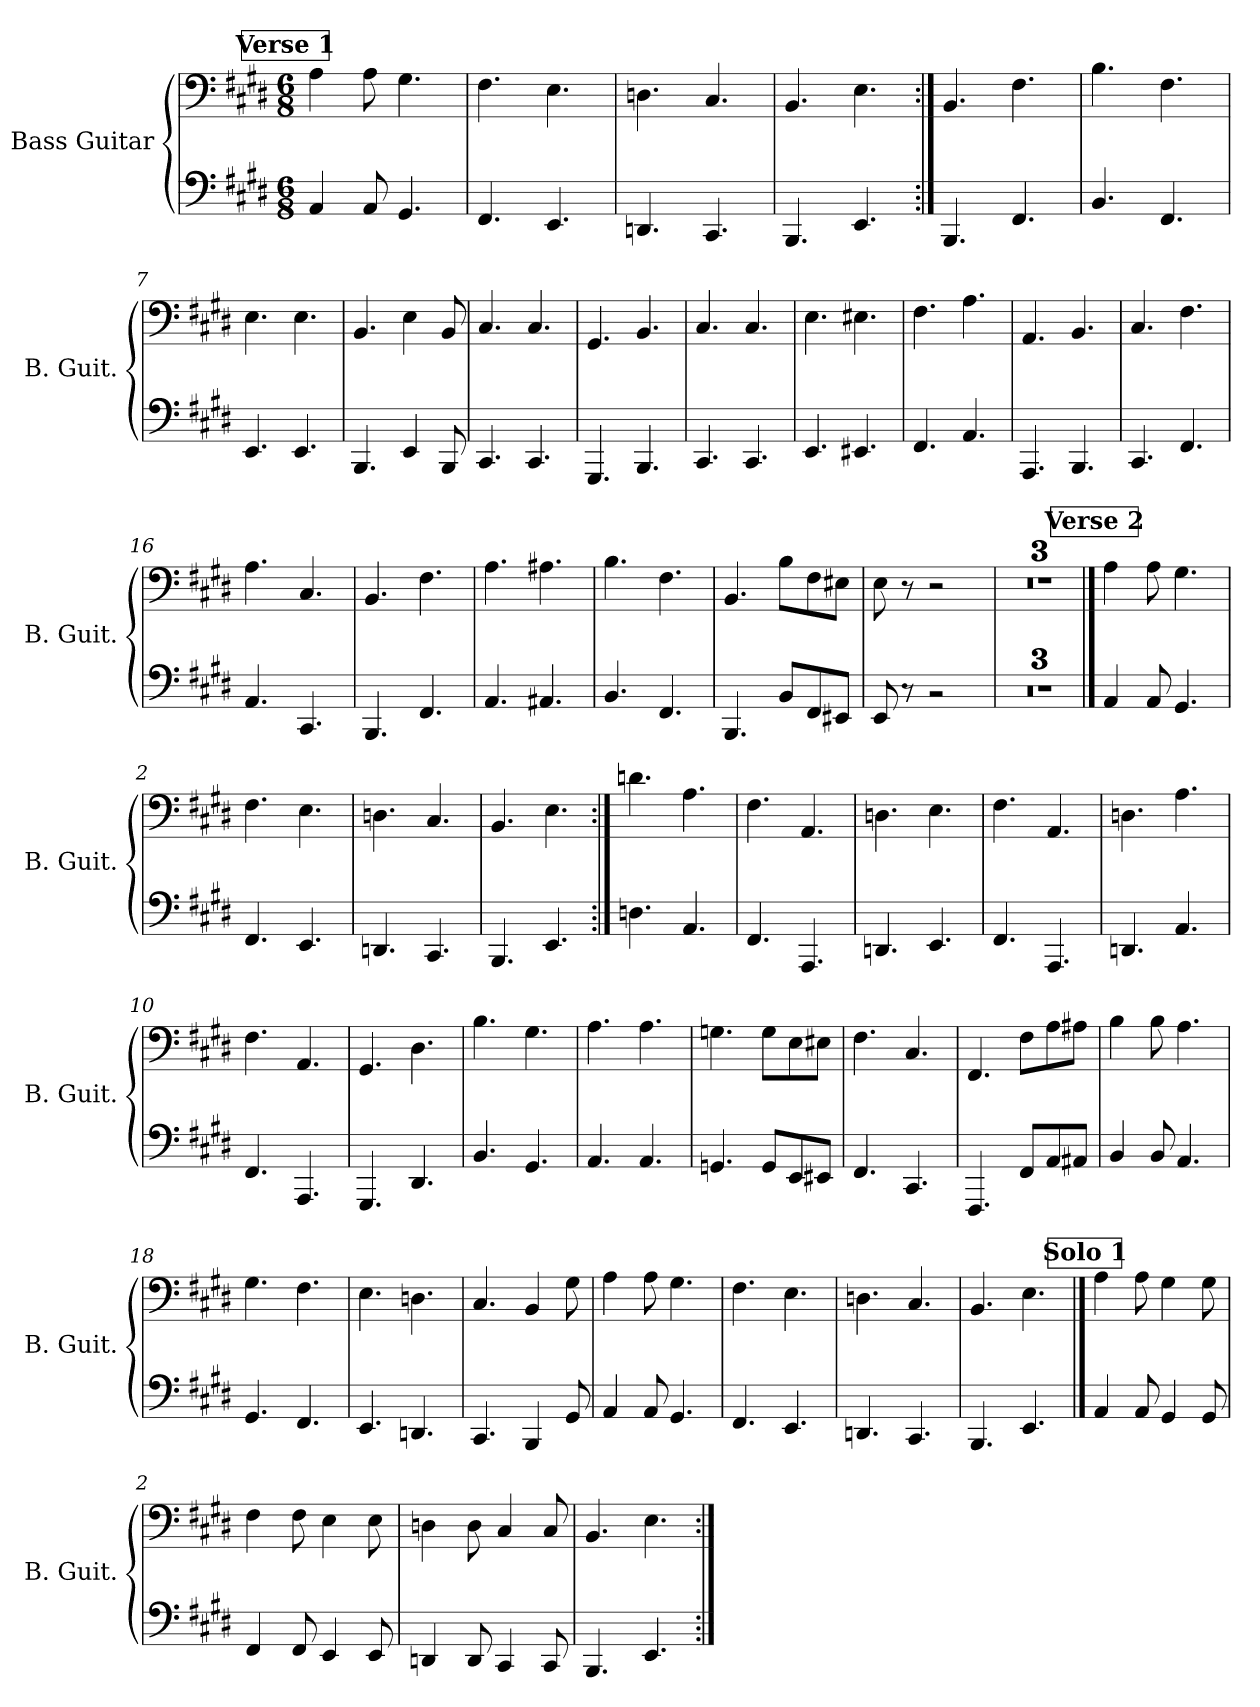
**kern	**kern
*part1	*part1
*staff2	*staff1
*I"Bass Guitar	*
*I'B. Guit.	*
*stria4	*
*	*clefF4
*ITrd7c12	*ITrd7c12
*k[f#c#g#d#]	*k[f#c#g#d#]
*M6/8	*M6/8
*MM177	*MM177
!!LO:REH:place=s1:a:B:fs=14:t=Verse 1
=1	=1
4AAA	4AA\
8AAA	8AA\
4.GGG#	4.GG#\
=2	=2
4.FFF#	4.FF#\
4.EEE	4.EE\
=3	=3
4.DDDn	4.DDn\
4.CCC#	4.CC#/
=4	=4
4.BBBB	4.BBB/
4.EEE	4.EE\
=5:|!	=5:|!
4.BBBB	4.BBB/
4.FFF#	4.FF#\
=6	=6
4.BBB	4.BB\
4.FFF#	4.FF#\
=7	=7
4.EEE	4.EE\
4.EEE	4.EE\
=8	=8
4.BBBB	4.BBB/
4EEE	4EE\
8BBBB	8BBB/
!!LO:LB:g=z
=9	=9
4.CCC#	4.CC#/
4.CCC#	4.CC#/
=10	=10
4.GGGG#	4.GGG#/
4.BBBB	4.BBB/
=11	=11
4.CCC#	4.CC#/
4.CCC#	4.CC#/
=12	=12
4.EEE	4.EE\
4.EEE#X	4.EE#X\
=13	=13
4.FFF#	4.FF#\
4.AAA	4.AA\
=14	=14
4.AAAA	4.AAA/
4.BBBB	4.BBB/
=15	=15
4.CCC#	4.CC#/
4.FFF#	4.FF#\
=16	=16
4.AAA	4.AA\
4.CCC#	4.CC#/
!!LO:LB:g=z
=17	=17
4.BBBB	4.BBB/
4.FFF#	4.FF#\
=18	=18
4.AAA	4.AA\
4.AAA#X	4.AA#X\
=19	=19
4.BBB	4.BB\
4.FFF#	4.FF#\
=20	=20
4.BBBB	4.BBB/
8BBBL	8BB\L
8FFF#	8FF#\
8EEE#XJ	8EE#X\J
=21	=21
8EEE	8EE\
8r	8r
2r	2r
=22	=22
2.r	2.r
=23	=23
2.r	2.r
=24	=24
2.r	2.r
!!LO:LB:g=z
!!LO:REH:place=s1:a:B:fs=14:t=Verse 2
==1	==1
*stria4	*
4AAA	4AA\
8AAA	8AA\
4.GGG#	4.GG#\
=2	=2
4.FFF#	4.FF#\
4.EEE	4.EE\
=3	=3
4.DDDn	4.DDn\
4.CCC#	4.CC#/
=4	=4
4.BBBB	4.BBB/
4.EEE	4.EE\
=5:|!	=5:|!
4.DD	4.Dn\
4.AAA	4.AA\
=6	=6
4.FFF#	4.FF#\
4.AAAA	4.AAA/
=7	=7
4.DDDn	4.DDn\
4.EEE	4.EE\
=8	=8
4.FFF#	4.FF#\
4.AAAA	4.AAA/
!!LO:LB:g=z
=9	=9
4.DDDn	4.DDn\
4.AAA	4.AA\
=10	=10
4.FFF#	4.FF#\
4.AAAA	4.AAA/
=11	=11
4.GGGG#	4.GGG#/
4.DDD#	4.DD#\
=12	=12
4.BBB	4.BB\
4.GGG#	4.GG#\
=13	=13
4.AAA	4.AA\
4.AAA	4.AA\
=14	=14
4.GGGn	4.GGn\
8GGGL	8GG\L
8EEE	8EE\
8EEE#XJ	8EE#X\J
=15	=15
4.FFF#	4.FF#\
4.CCC#	4.CC#/
=16	=16
4.FFFF#	4.FFF#/
8FFF#L	8FF#\L
8AAA	8AA\
8AAA#XJ	8AA#X\J
!!LO:PB:g=z
=17	=17
4BBB	4BB\
8BBB	8BB\
4.AAA	4.AA\
=18	=18
4.GGG#	4.GG#\
4.FFF#	4.FF#\
=19	=19
4.EEE	4.EE\
4.DDDn	4.DDn\
=20	=20
4.CCC#	4.CC#/
4BBBB	4BBB/
8GGG#	8GG#\
=21	=21
4AAA	4AA\
8AAA	8AA\
4.GGG#	4.GG#\
=22	=22
4.FFF#	4.FF#\
4.EEE	4.EE\
=23	=23
4.DDDn	4.DDn\
4.CCC#	4.CC#/
=24	=24
4.BBBB	4.BBB/
4.EEE	4.EE\
!!LO:LB:g=z
!!LO:REH:place=s1:a:B:fs=14:t=Solo 1
==1	==1
*stria4	*
4AAA	4AA\
8AAA	8AA\
4GGG#	4GG#\
8GGG#	8GG#\
=2	=2
4FFF#	4FF#\
8FFF#	8FF#\
4EEE	4EE\
8EEE	8EE\
=3	=3
4DDDn	4DDn\
8DDD	8DD\
4CCC#	4CC#/
8CCC#	8CC#/
=4	=4
4.BBBB	4.BBB/
4.EEE	4.EE\
=:|!	=:|!
*-	*-
